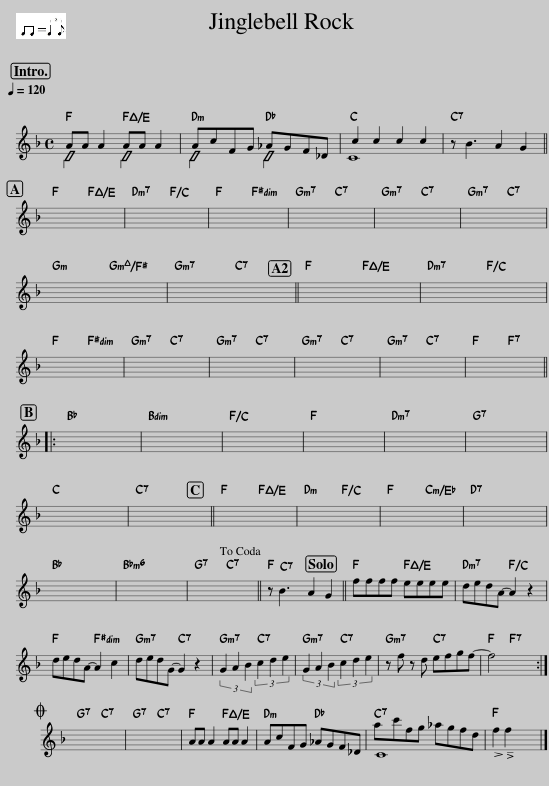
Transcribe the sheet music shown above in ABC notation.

X:1
%%score ( 1 2 )
L:1/8
Q:1/4=120
M:4/4
I:linebreak $
K:F
V:1 treble
V:2 treble
V:1
 AA A2 AA A2 | AcFG _AGF_D | C8 | z B3 A2 G2 ||$ x2 x2 x2 x2 | %5
 x2 x2 x2 x2 | x2 x2 x2 x2 | x2 x2 x2 x2 | x2 x2 x2 x2 | x2 x2 x2 x2 |$ %10
 x2 x2 x2 x2 | x2 x2 x2 x2 || x2 x2 x2 x2 | x2 x2 x2 x2 |$ x2 x2 x2 x2 | %15
 x2 x2 x2 x2 | x2 x2 x2 x2 | x2 x2 x2 x2 | x2 x2 x2 x2 | x2 x2 x2 x2 |:$ %20
 x2 x2 x2 x2 | x2 x2 x2 x2 | x2 x2 x2 x2 | x2 x2 x2 x2 | x2 x2 x2 x2 | %25
 x2 x2 x2 x2 |$ x2 x2 x2 x2 | x2 x2 x2 x2 || x2 x2 x2 x2 | x2 x2 x2 x2 | %30
 x2 x2 x2 x2 | x2 x2 x2 x2 |$ x2 x2 x2 x2 | x2 x2 x2 x2 | x2 x2 x2 x2!dacoda! || %35
 z B3 A2 G2 || ffff eeee | dedA- A2 z2 |$ dedA- A2 c2 | dedG- G2 z2 | %40
 (3G2 A2 B2 (3c2 d2 e2 | (3G2 A2 B2 (3c2 d2 e2 | z f z d efgf- | f4 x2 x2 :|$O x2 x2 x2 x2 | %45
 x2 x2 x2 x2 | AA A2 AA A2 | AcFG _AGF_D | C8 | x2 x2 x2 x2 |] %50
V:2
 D4 D4 | D4 D4 | c2 c2 c2 c2 | x8 ||$ x8 | %5
 x8 | x8 | x8 | x8 | x8 |$ %10
 x8 | x8 || x8 | x8 |$ x8 | %15
 x8 | x8 | x8 | x8 | x8 |:$ %20
 x8 | x8 | x8 | x8 | x8 | %25
 x8 |$ x8 | x8 || x8 | x8 | %30
 x8 | x8 |$ x8 | x8 | x8 || %35
 x8 || x8 | x8 |$ x8 | x8 | %40
 x8 | x8 | x8 | x8 :|$ x8 | %45
 x8 | x8 | x8 | ac'fg _agfd | !>!f2 f2 x4 |] %50
